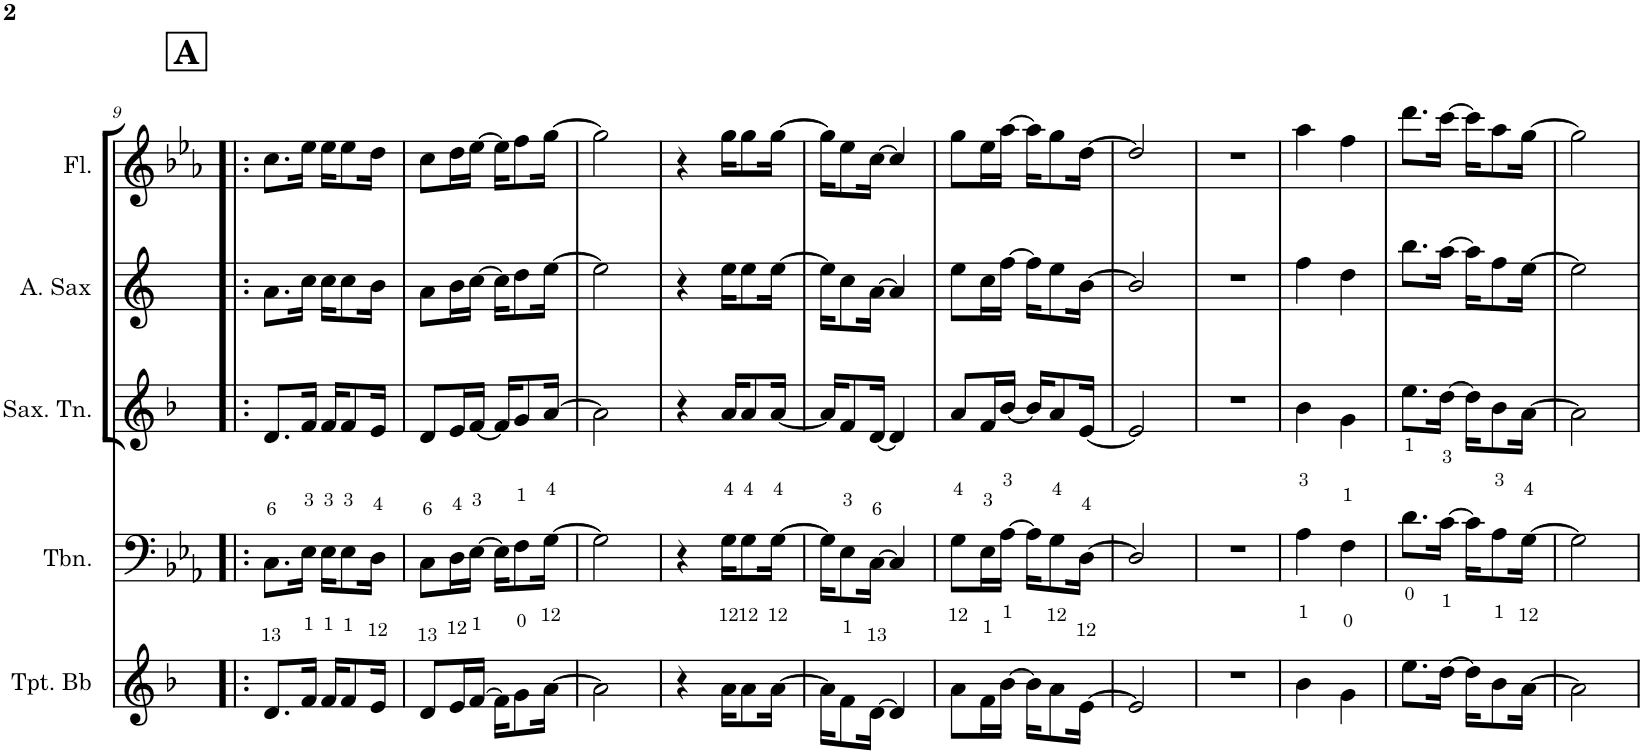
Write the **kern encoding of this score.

**kern	**kern	**kern	**kern	**kern
*part5	*part4	*part3	*part2	*part1
*staff5	*staff4	*staff3	*staff2	*staff1
*I"Trompete Bb	*I"Trombone	*I"Saxofone Tenor	*I"Saxofone Alto	*I"Flauta Transversal
*I'Tpt. Bb	*I'Tbn.	*I'Sax. Tn.	*	*I'Fl.
!!LO:PB:g=z
*clefG2	*clefF4	*clefG2	*clefG2	*clefG2
*Trd1c2	*	*Trd8c14	*Trd5c9	*
*k[b-]	*k[b-e-a-]	*k[b-]	*k[]	*k[b-e-a-]
*M2/4	*M2/4	*M2/4	*M2/4	*M2/4
!!LO:REH:place=s1:a:B:cj:t=A
=9!|:	=9!|:	=9!|:	=9!|:	=9!|:
8.d/L	8.C\L	8.d/L	8.a\L	8.cc\L
16f/Jk	16E-\Jk	16f/Jk	16cc\Jk	16ee-\Jk
16f/KL	16E-\KL	16f/KL	16cc\KL	16ee-\KL
8f/	8E-\	8f/	8cc\	8ee-\
16e/Jk	16D\Jk	16e/Jk	16b\Jk	16dd\Jk
=10	=10	=10	=10	=10
8d/L	8C\L	8d/L	8a\L	8cc\L
16e/L	16D\L	16e/L	16b\L	16dd\L
[16f/JJ	[16E-\JJ	[16f/JJ	[16cc\JJ	[16ee-\JJ
16f\KL]	16E-\KL]	16f/KL]	16cc\KL]	16ee-\KL]
8g\	8F\	8g/	8dd\	8ff\
[16a\Jk	[16G\Jk	[16a/Jk	[16ee\Jk	[16gg\Jk
=11	=11	=11	=11	=11
2a\]	2G\]	2a\]	2ee\]	2gg\]
=12	=12	=12	=12	=12
4r	4r	4r	4r	4r
16a\KL	16G\KL	16a/KL	16ee\KL	16gg\KL
8a\	8G\	8a/	8ee\	8gg\
[16a\Jk	[16G\Jk	[16a/Jk	[16ee\Jk	[16gg\Jk
=13	=13	=13	=13	=13
16a\KL]	16G\KL]	16a/KL]	16ee\KL]	16gg\KL]
8f\	8E-\	8f/	8cc\	8ee-\
[16d\Jk	[16C\Jk	[16d/Jk	[16a\Jk	[16cc\Jk
4d/]	4C/]	4d/]	4a/]	4cc/]
=14	=14	=14	=14	=14
8a\L	8G\L	8a/L	8ee\L	8gg\L
16f\L	16E-\L	16f/L	16cc\L	16ee-\L
[16b-\JJ	[16A-\JJ	[16b-/JJ	[16ff\JJ	[16aa-\JJ
16b-\KL]	16A-\KL]	16b-/KL]	16ff\KL]	16aa-\KL]
8a\	8G\	8a/	8ee\	8gg\
[16e\Jk	[16D\Jk	[16e/Jk	[16b\Jk	[16dd\Jk
=15	=15	=15	=15	=15
2e/]	2D/]	2e/]	2b/]	2dd/]
=16	=16	=16	=16	=16
2r	2r	2r	2r	2r
=17	=17	=17	=17	=17
4b-\	4A-\	4b-\	4ff\	4aa-\
4g\	4F\	4g\	4dd\	4ff\
=18	=18	=18	=18	=18
8.ee\L	8.d\L	8.ee\L	8.bb\L	8.ddd\L
[16dd\Jk	[16c\Jk	[16dd\Jk	[16aa\Jk	[16ccc\Jk
16dd\KL]	16c\KL]	16dd\KL]	16aa\KL]	16ccc\KL]
8b-\	8A-\	8b-\	8ff\	8aa-\
[16a\Jk	[16G\Jk	[16a\Jk	[16ee\Jk	[16gg\Jk
=19	=19	=19	=19	=19
2a\]	2G\]	2a\]	2ee\]	2gg\]
=	=	=	=	=
*-	*-	*-	*-	*-
